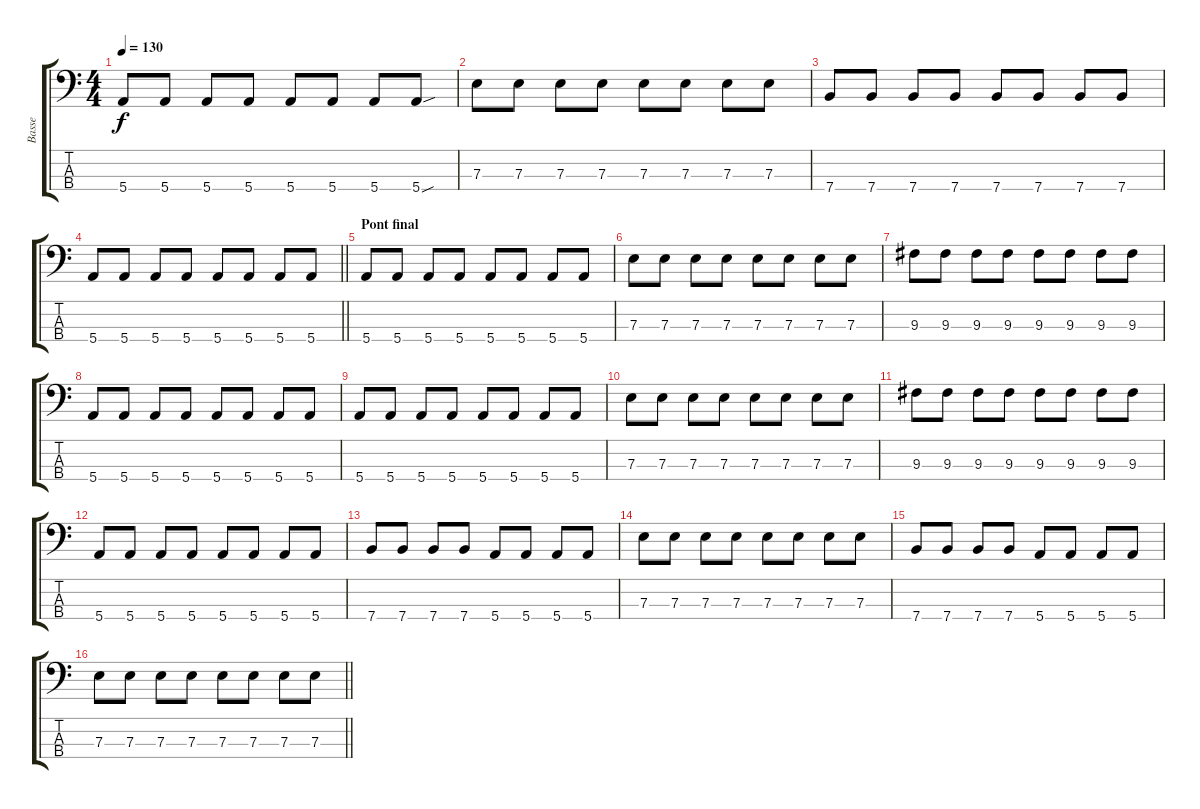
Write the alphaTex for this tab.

\track ("Basse" "Basse") {instrument electricbassfinger}
\staff {score tabs}
\tuning (G2 D2 A1 E1) {hide}
\ts (4 4)
\tempo 130
\clef f4
\ks c
5.4.8{dy f} 5.4.8 5.4.8 5.4.8 5.4.8 5.4.8 5.4.8 5.4{sou}.8 |
7.3.8 7.3.8 7.3.8 7.3.8 7.3.8 7.3.8 7.3.8 7.3.8 |
7.4.8 7.4.8 7.4.8 7.4.8 7.4.8 7.4.8 7.4.8 7.4.8 |
\barLineRight lightlight
5.4.8 5.4.8 5.4.8 5.4.8 5.4.8 5.4.8 5.4.8 5.4.8 |
\section ("" "Pont final")
5.4.8 5.4.8 5.4.8 5.4.8 5.4.8 5.4.8 5.4.8 5.4.8 |
7.3.8 7.3.8 7.3.8 7.3.8 7.3.8 7.3.8 7.3.8 7.3.8 |
9.3.8 9.3.8 9.3.8 9.3.8 9.3.8 9.3.8 9.3.8 9.3.8 |
5.4.8 5.4.8 5.4.8 5.4.8 5.4.8 5.4.8 5.4.8 5.4.8 |
5.4.8 5.4.8 5.4.8 5.4.8 5.4.8 5.4.8 5.4.8 5.4.8 |
7.3.8 7.3.8 7.3.8 7.3.8 7.3.8 7.3.8 7.3.8 7.3.8 |
9.3.8 9.3.8 9.3.8 9.3.8 9.3.8 9.3.8 9.3.8 9.3.8 |
5.4.8 5.4.8 5.4.8 5.4.8 5.4.8 5.4.8 5.4.8 5.4.8 |
7.4.8 7.4.8 7.4.8 7.4.8 5.4.8 5.4.8 5.4.8 5.4.8 |
7.3.8 7.3.8 7.3.8 7.3.8 7.3.8 7.3.8 7.3.8 7.3.8 |
7.4.8 7.4.8 7.4.8 7.4.8 5.4.8 5.4.8 5.4.8 5.4.8 |
\barLineRight lightlight
7.3.8 7.3.8 7.3.8 7.3.8 7.3.8 7.3.8 7.3.8 7.3.8
